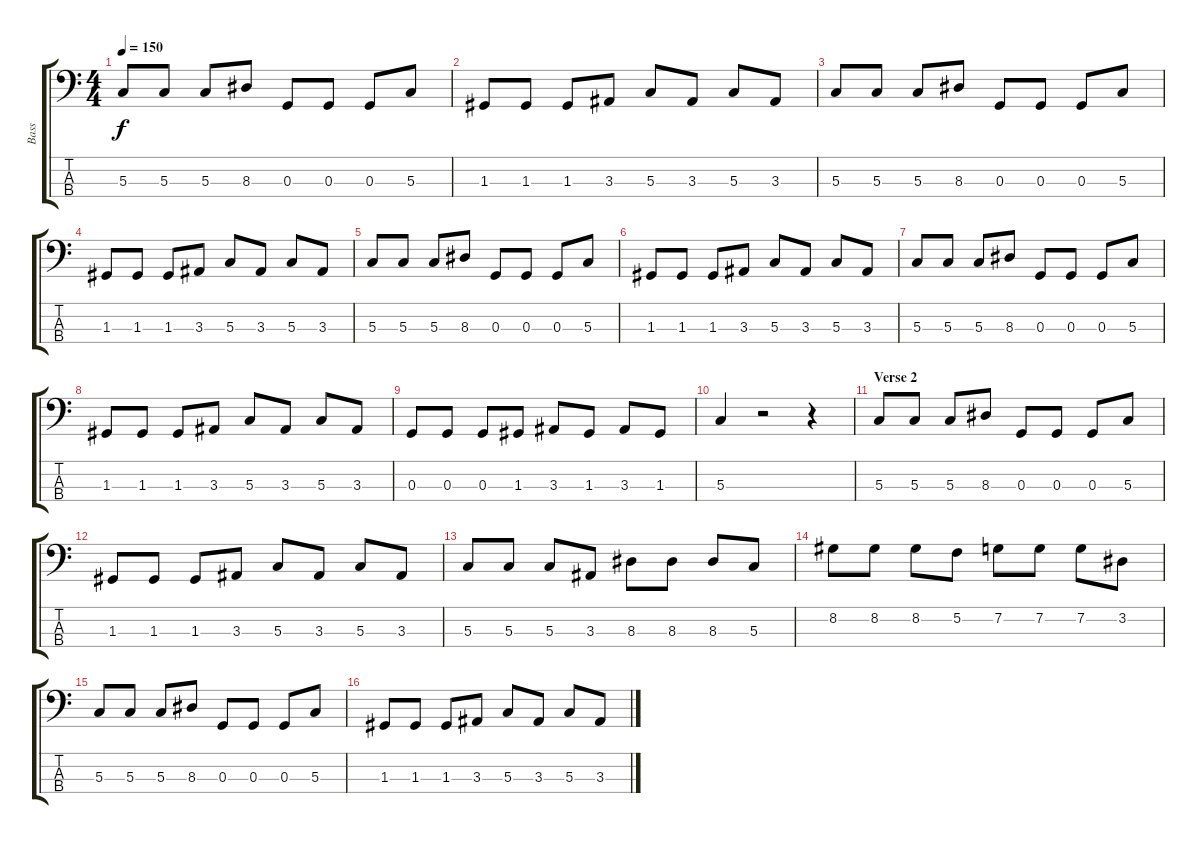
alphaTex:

\track ("Bass" "Bass") {instrument electricbassfinger}
\staff {score tabs}
\tuning (F2 C2 G1 D1) {hide}
\ts (4 4)
\tempo 150
\clef f4
\ks c
5.3.8{dy f} 5.3.8 5.3.8 8.3.8 0.3.8 0.3.8 0.3.8 5.3.8 |
1.3.8 1.3.8 1.3.8 3.3.8 5.3.8 3.3.8 5.3.8 3.3.8 |
5.3.8 5.3.8 5.3.8 8.3.8 0.3.8 0.3.8 0.3.8 5.3.8 |
1.3.8 1.3.8 1.3.8 3.3.8 5.3.8 3.3.8 5.3.8 3.3.8 |
5.3.8 5.3.8 5.3.8 8.3.8 0.3.8 0.3.8 0.3.8 5.3.8 |
1.3.8 1.3.8 1.3.8 3.3.8 5.3.8 3.3.8 5.3.8 3.3.8 |
5.3.8 5.3.8 5.3.8 8.3.8 0.3.8 0.3.8 0.3.8 5.3.8 |
1.3.8 1.3.8 1.3.8 3.3.8 5.3.8 3.3.8 5.3.8 3.3.8 |
0.3.8 0.3.8 0.3.8 1.3.8 3.3.8 1.3.8 3.3.8 1.3.8 |
5.3.4 r.2 r.4 |
\section ("" "Verse 2")
5.3.8 5.3.8 5.3.8 8.3.8 0.3.8 0.3.8 0.3.8 5.3.8 |
1.3.8 1.3.8 1.3.8 3.3.8 5.3.8 3.3.8 5.3.8 3.3.8 |
5.3.8 5.3.8 5.3.8 3.3.8 8.3.8 8.3.8 8.3.8 5.3.8 |
8.2.8 8.2.8 8.2.8 5.2.8 7.2.8 7.2.8 7.2.8 3.2.8 |
5.3.8 5.3.8 5.3.8 8.3.8 0.3.8 0.3.8 0.3.8 5.3.8 |
1.3.8 1.3.8 1.3.8 3.3.8 5.3.8 3.3.8 5.3.8 3.3.8
